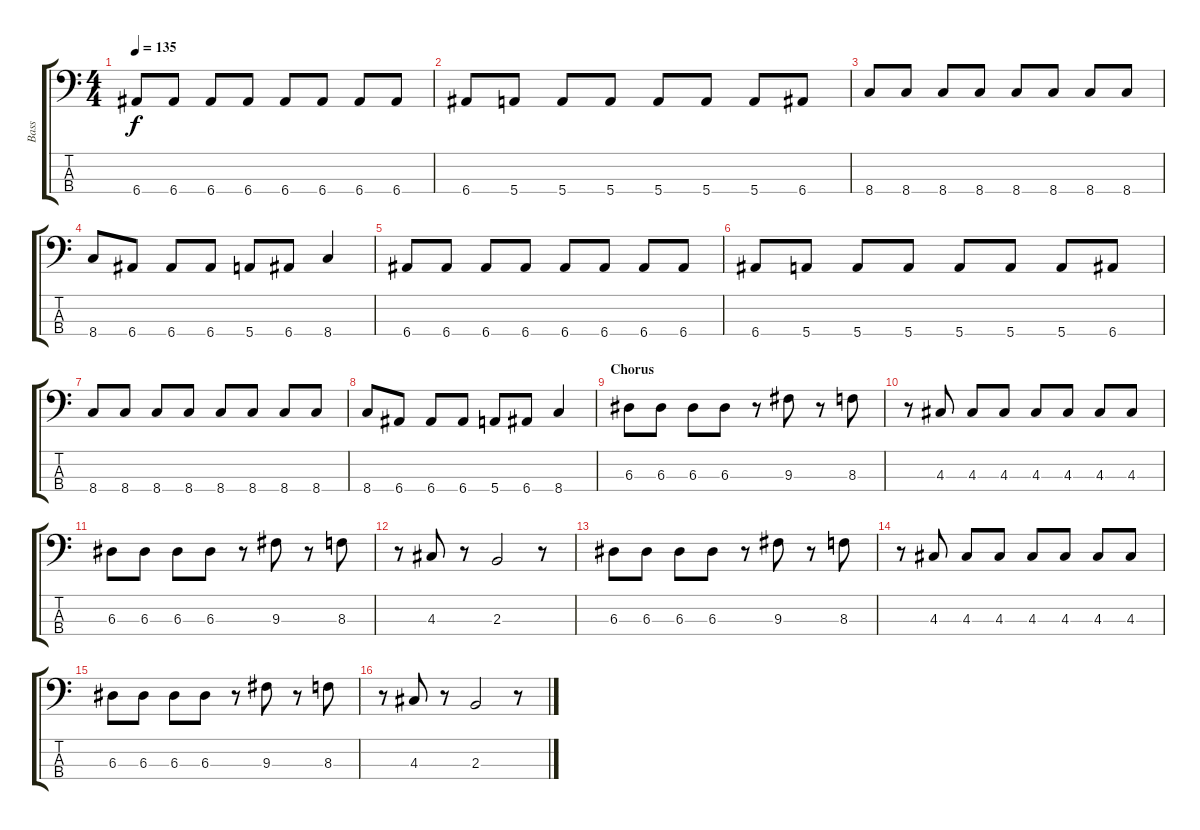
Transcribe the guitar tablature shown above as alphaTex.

\track ("Bass" "Bass") {instrument electricbasspick}
\staff {score tabs}
\tuning (G2 D2 A1 E1) {hide}
\ts (4 4)
\tempo 135
\clef f4
\ks c
6.4.8{dy f} 6.4.8 6.4.8 6.4.8 6.4.8 6.4.8 6.4.8 6.4.8 |
6.4.8 5.4.8 5.4.8 5.4.8 5.4.8 5.4.8 5.4.8 6.4.8 |
8.4.8 8.4.8 8.4.8 8.4.8 8.4.8 8.4.8 8.4.8 8.4.8 |
8.4.8 6.4.8 6.4.8 6.4.8 5.4.8 6.4.8 8.4.4 |
6.4.8 6.4.8 6.4.8 6.4.8 6.4.8 6.4.8 6.4.8 6.4.8 |
6.4.8 5.4.8 5.4.8 5.4.8 5.4.8 5.4.8 5.4.8 6.4.8 |
8.4.8 8.4.8 8.4.8 8.4.8 8.4.8 8.4.8 8.4.8 8.4.8 |
8.4.8 6.4.8 6.4.8 6.4.8 5.4.8 6.4.8 8.4.4 |
\section ("" "Chorus")
6.3.8 6.3.8 6.3.8 6.3.8 r.8 9.3.8 r.8 8.3.8 |
r.8 4.3.8 4.3.8 4.3.8 4.3.8 4.3.8 4.3.8 4.3.8 |
6.3.8 6.3.8 6.3.8 6.3.8 r.8 9.3.8 r.8 8.3.8 |
r.8 4.3.8 r.8 2.3.2 r.8 |
6.3.8 6.3.8 6.3.8 6.3.8 r.8 9.3.8 r.8 8.3.8 |
r.8 4.3.8 4.3.8 4.3.8 4.3.8 4.3.8 4.3.8 4.3.8 |
6.3.8 6.3.8 6.3.8 6.3.8 r.8 9.3.8 r.8 8.3.8 |
r.8 4.3.8 r.8 2.3.2 r.8
